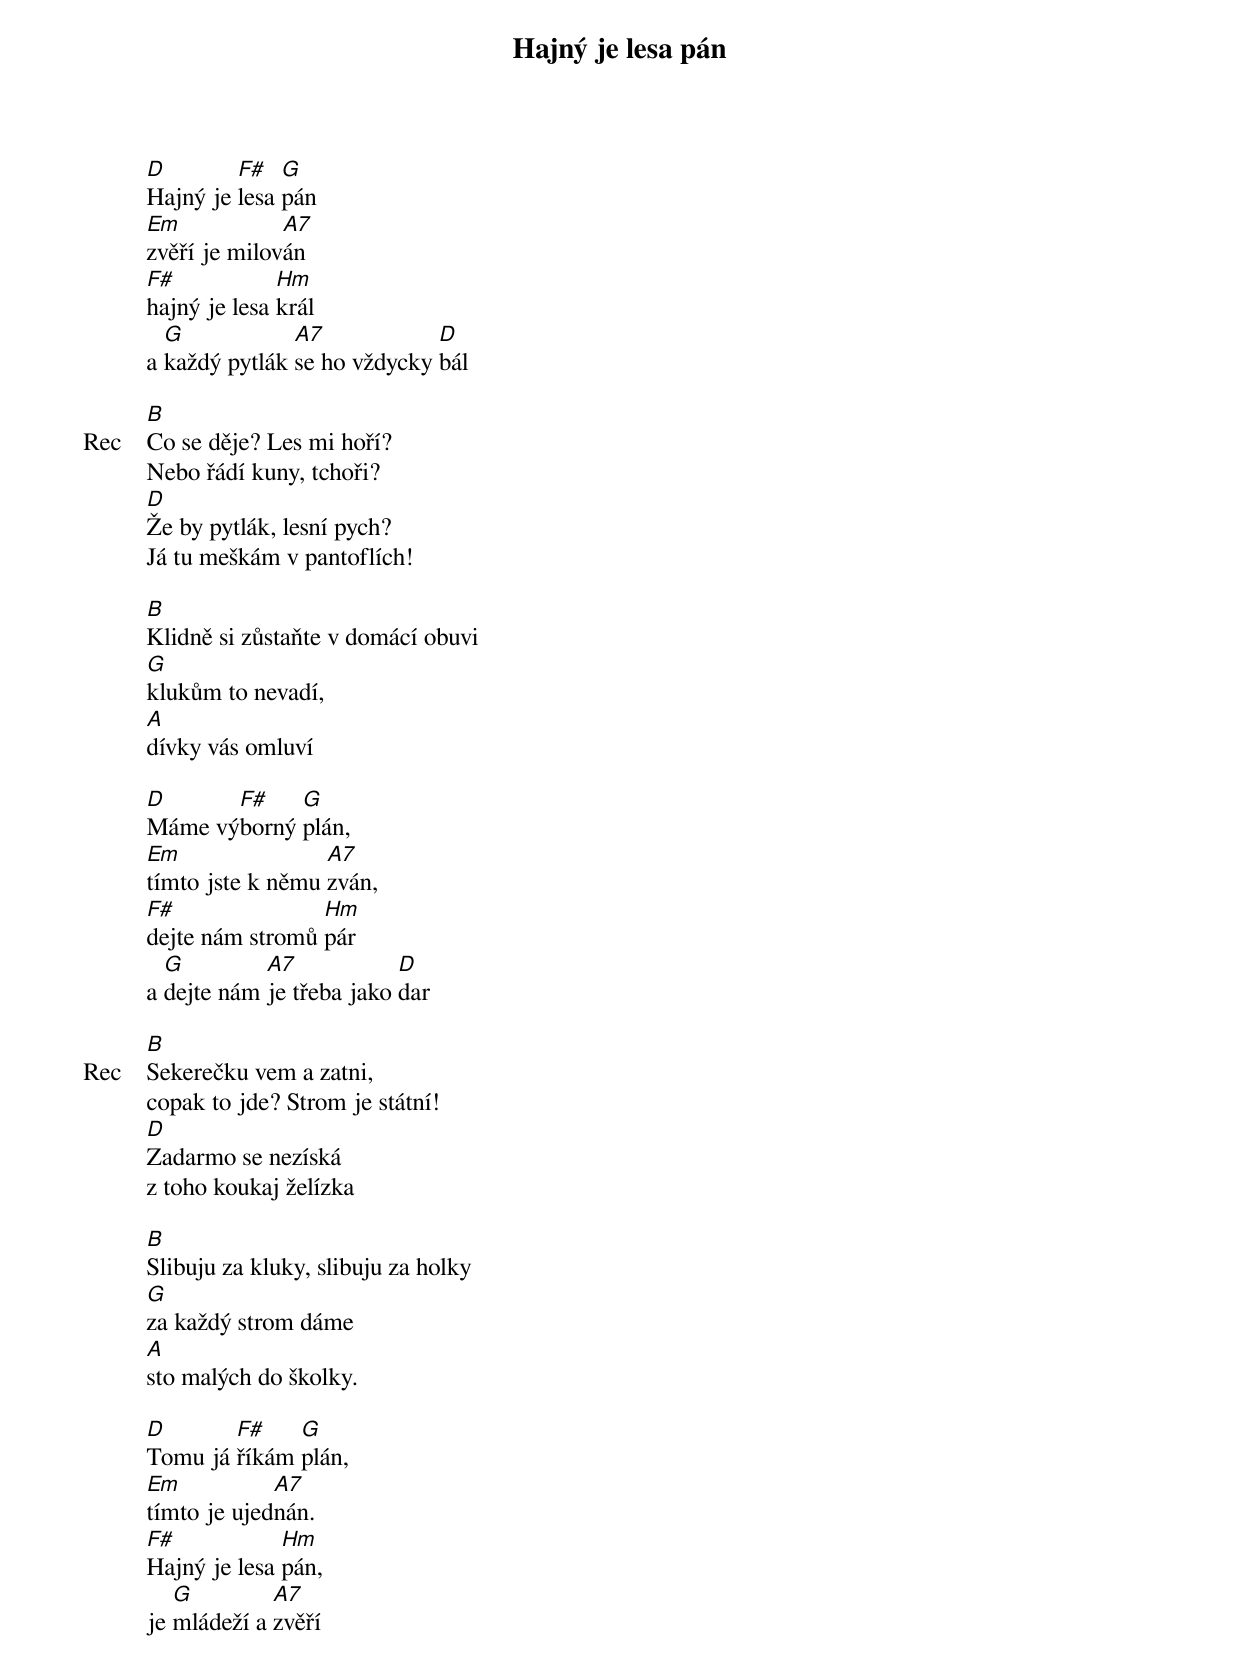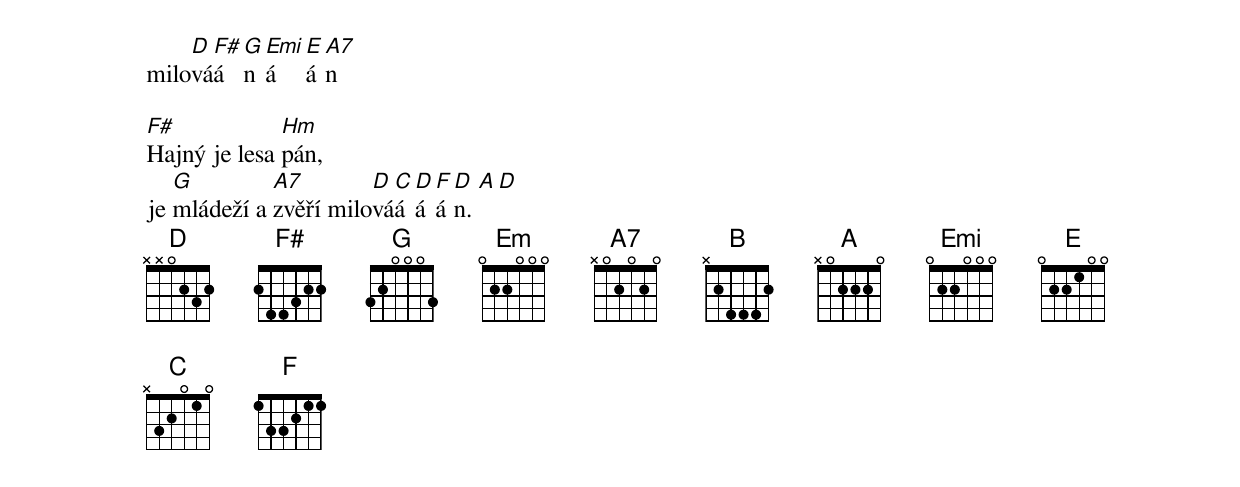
{title: Hajný je lesa pán}
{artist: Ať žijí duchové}
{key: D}
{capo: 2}
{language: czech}
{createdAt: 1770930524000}
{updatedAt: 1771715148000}
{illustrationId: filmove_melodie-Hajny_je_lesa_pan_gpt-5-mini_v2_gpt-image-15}
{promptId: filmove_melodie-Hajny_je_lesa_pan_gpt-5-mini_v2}

{start_of_verse}
[D]Hajný je [F#]lesa [G]pán
[Em]zvěří je milov[A7]án
[F#]hajný je lesa [Hm]král
a [G]každý pytlák [A7]se ho vždycky [D]bál
{end_of_verse}

{start_of_verse: Rec}
[B]Co se děje? Les mi hoří?
Nebo řádí kuny, tchoři?
[D]Že by pytlák, lesní pych?
Já tu meškám v pantoflích!
{end_of_verse}

{start_of_verse}
[B]Klidně si zůstaňte v domácí obuvi
[G]klukům to nevadí,
[A]dívky vás omluví
{end_of_verse}

{start_of_verse}
[D]Máme vý[F#]borný [G]plán,
[Em]tímto jste k němu [A7]zván,
[F#]dejte nám stromů [Hm]pár
a [G]dejte nám [A7]je třeba jako [D]dar
{end_of_verse}

{start_of_verse: Rec}
[B]Sekerečku vem a zatni,
copak to jde? Strom je státní!
[D]Zadarmo se nezíská
z toho koukaj želízka
{end_of_verse}

{start_of_verse}
[B]Slibuju za kluky, slibuju za holky
[G]za každý strom dáme
[A]sto malých do školky.
{end_of_verse}

{start_of_verse}
[D]Tomu já [F#]říkám [G]plán,
[Em]tímto je ujed[A7]nán.
[F#]Hajný je lesa [Hm]pán,
je [G]mládeží a [A7]zvěří
milo[D]vá[F#]á[G]n[Emi]á[E]á[A7]n

[F#]Hajný je lesa [Hm]pán,
je [G]mládeží a [A7]zvěří milo[D]vá[C]á[D]á[F]á[D]n. [A][D]
{end_of_verse}
